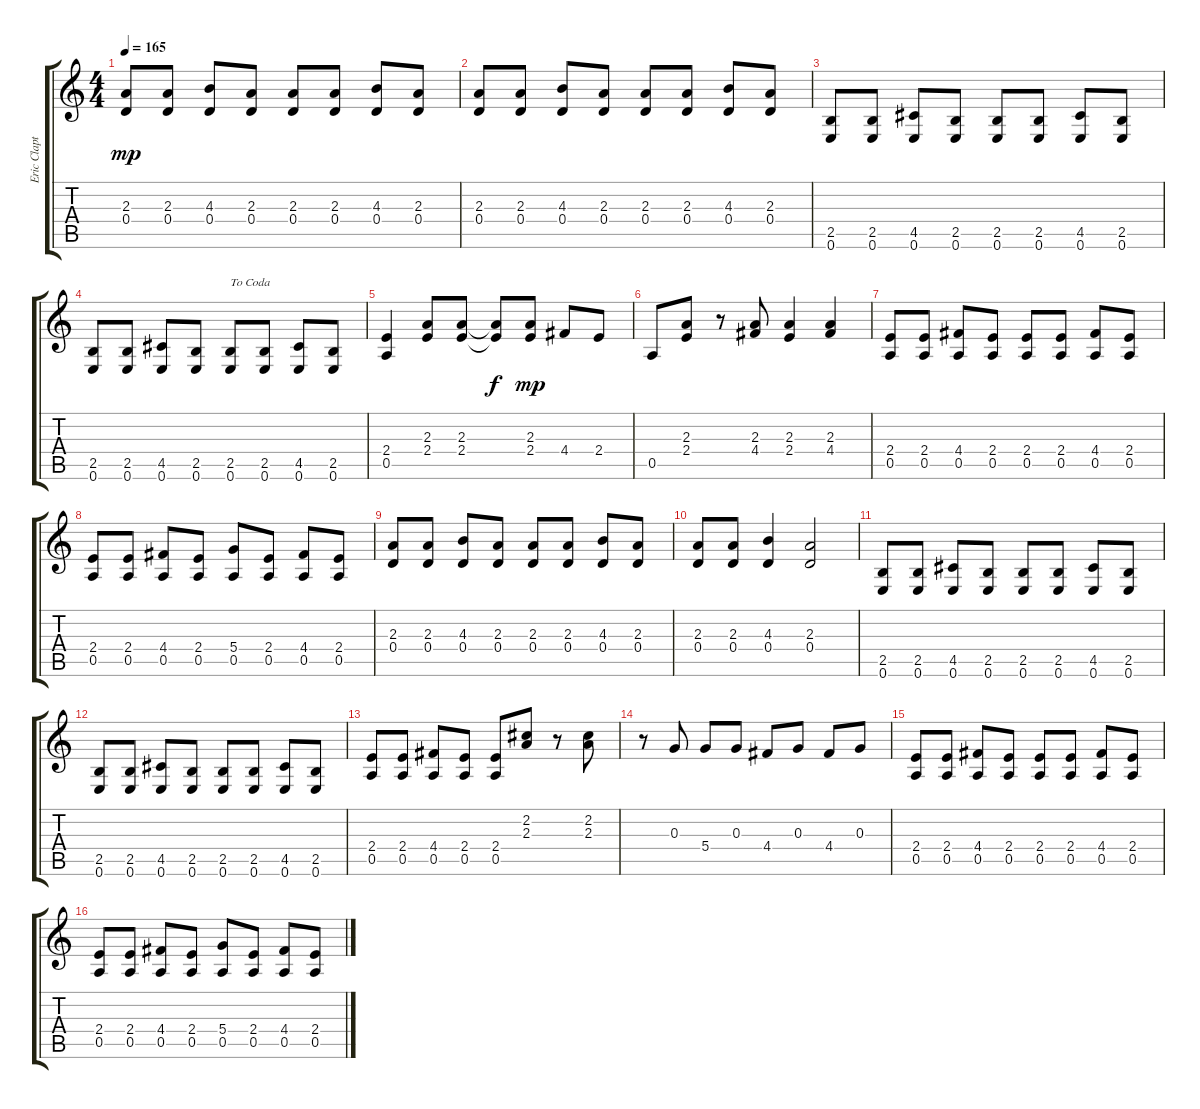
\track ("Eric Clapton (Guitar 1)" "Eric Clapt") {instrument distortionguitar}
\staff {score tabs}
\tuning (E4 B3 G3 D3 A2 E2) {hide}
\ts (4 4)
\tempo 165
\clef g2
\ks c
(2.3 0.4).8{dy mp} (2.3 0.4).8 (4.3 0.4).8 (2.3 0.4).8 (2.3 0.4).8 (2.3 0.4).8 (4.3 0.4).8 (2.3 0.4).8 |
(2.3 0.4).8 (2.3 0.4).8 (4.3 0.4).8 (2.3 0.4).8 (2.3 0.4).8 (2.3 0.4).8 (4.3 0.4).8 (2.3 0.4).8 |
(2.5 0.6).8 (2.5 0.6).8 (4.5 0.6).8 (2.5 0.6).8 (2.5 0.6).8 (2.5 0.6).8 (4.5 0.6).8 (2.5 0.6).8 |
(2.5 0.6).8 (2.5 0.6).8 (4.5 0.6).8 (2.5 0.6).8 (2.5 0.6).8{txt "To Coda"} (2.5 0.6).8 (4.5 0.6).8 (2.5 0.6).8 |
(2.4 0.5).4 (2.3 2.4).8 (2.3 2.4).8 (2.3{t} 2.4{t}).8{dy f} (2.3 2.4).8{dy mp} 4.4.8 2.4.8 |
0.5.8 (2.3 2.4).8 r.8 (2.3 4.4).8 (2.3 2.4).4 (2.3 4.4).4 |
(2.4 0.5).8 (2.4 0.5).8 (4.4 0.5).8 (2.4 0.5).8 (2.4 0.5).8 (2.4 0.5).8 (4.4 0.5).8 (2.4 0.5).8 |
(2.4 0.5).8 (2.4 0.5).8 (4.4 0.5).8 (2.4 0.5).8 (5.4 0.5).8 (2.4 0.5).8 (4.4 0.5).8 (2.4 0.5).8 |
(2.3 0.4).8 (2.3 0.4).8 (4.3 0.4).8 (2.3 0.4).8 (2.3 0.4).8 (2.3 0.4).8 (4.3 0.4).8 (2.3 0.4).8 |
(2.3 0.4).8 (2.3 0.4).8 (4.3 0.4).4 (2.3 0.4).2 |
(2.5 0.6).8 (2.5 0.6).8 (4.5 0.6).8 (2.5 0.6).8 (2.5 0.6).8 (2.5 0.6).8 (4.5 0.6).8 (2.5 0.6).8 |
(2.5 0.6).8 (2.5 0.6).8 (4.5 0.6).8 (2.5 0.6).8 (2.5 0.6).8 (2.5 0.6).8 (4.5 0.6).8 (2.5 0.6).8 |
(2.4 0.5).8 (2.4 0.5).8 (4.4 0.5).8 (2.4 0.5).8 (2.4 0.5).8 (2.2 2.3).8 r.8 (2.2 2.3).8 |
r.8 0.3.8 5.4.8 0.3.8 4.4.8 0.3.8 4.4.8 0.3.8 |
(2.4 0.5).8 (2.4 0.5).8 (4.4 0.5).8 (2.4 0.5).8 (2.4 0.5).8 (2.4 0.5).8 (4.4 0.5).8 (2.4 0.5).8 |
(2.4 0.5).8 (2.4 0.5).8 (4.4 0.5).8 (2.4 0.5).8 (5.4 0.5).8 (2.4 0.5).8 (4.4 0.5).8 (2.4 0.5).8
